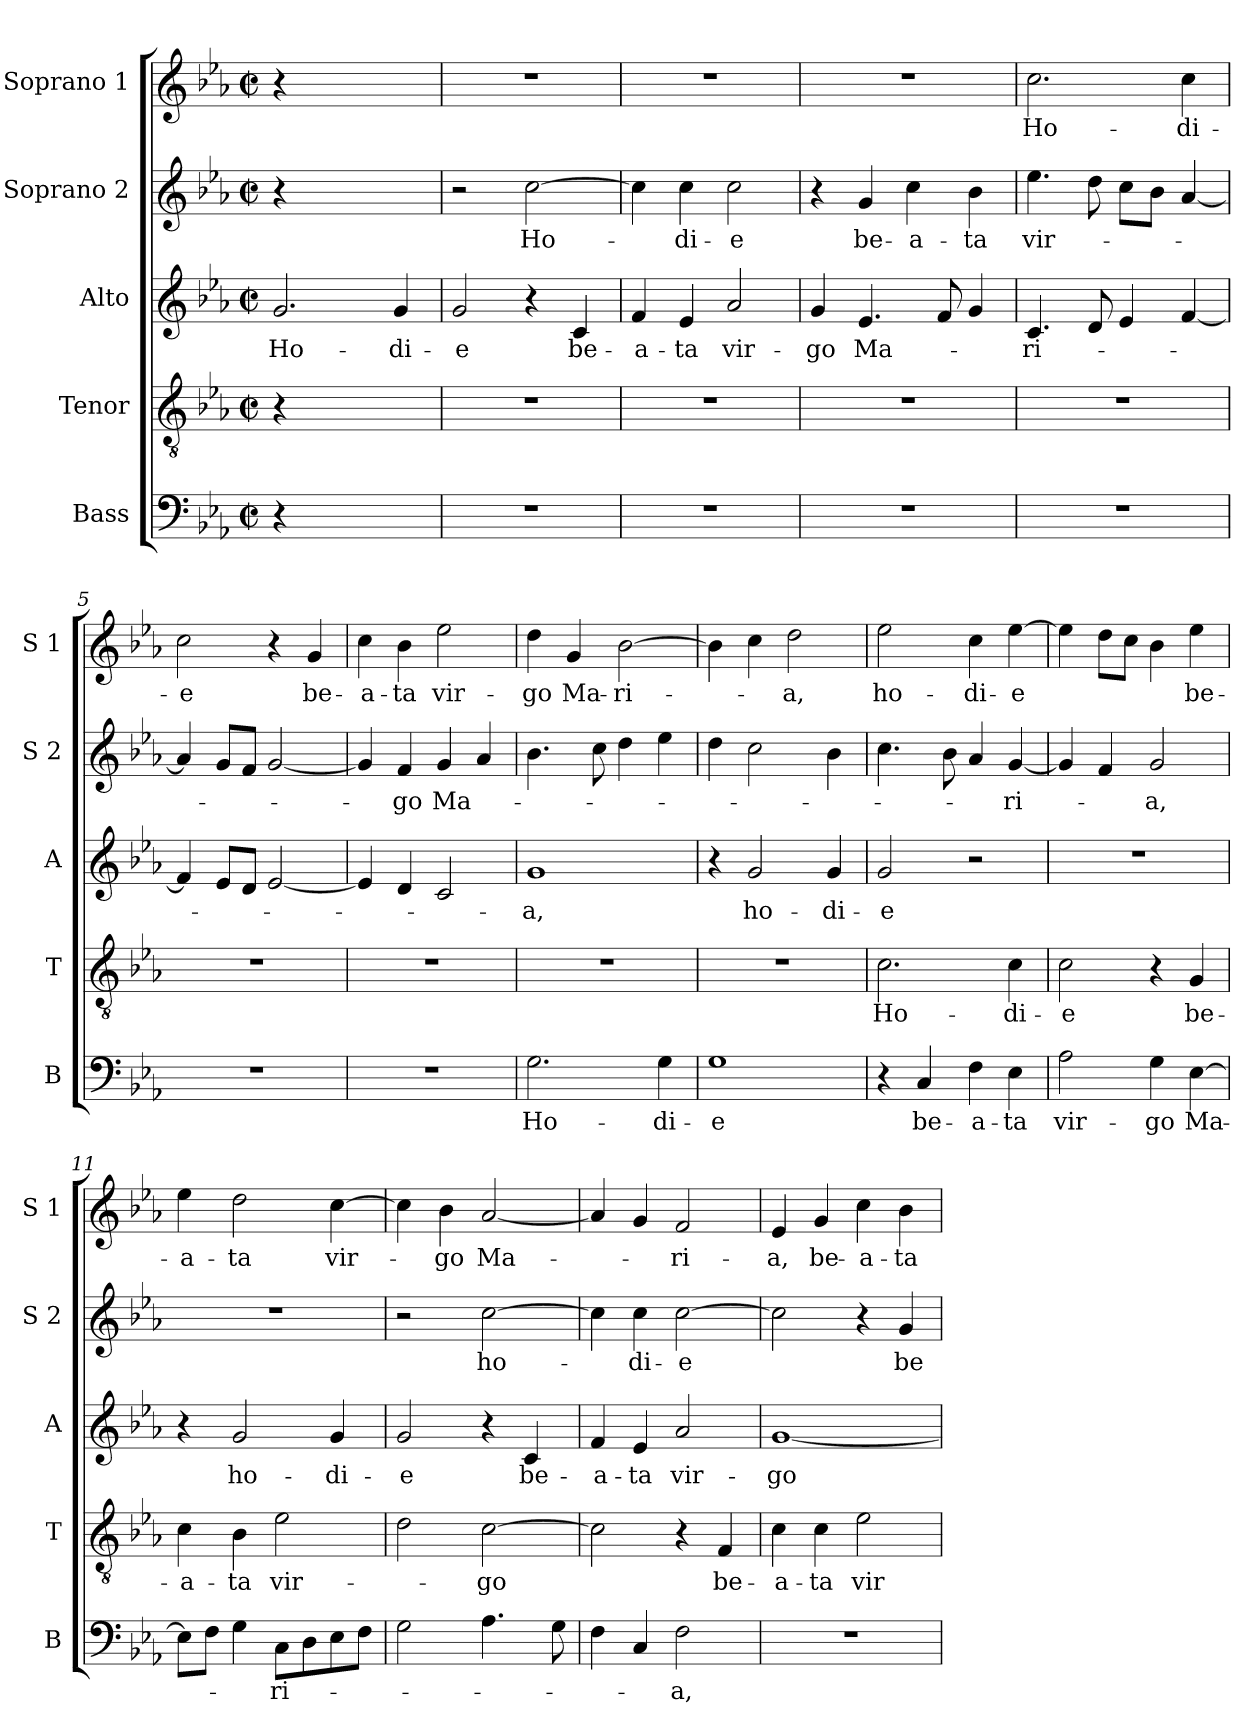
**kern	**text	**kern	**text	**kern	**text	**kern	**text	**kern	**text
*part5	*part5	*part4	*part4	*part3	*part3	*part2	*part2	*part1	*part1
*staff5	*staff5	*staff4	*staff4	*staff3	*staff3	*staff2	*staff2	*staff1	*staff1
*I"Bass	*	*I"Tenor	*	*I"Alto	*	*I"Soprano 2	*	*I"Soprano 1	*
*I'B	*	*I'T	*	*I'A	*	*I'S 2	*	*I'S 1	*
*clefF4	*	*clefGv2	*	*clefG2	*	*clefG2	*	*clefG2	*
*k[b-e-a-]	*	*k[b-e-a-]	*	*k[b-e-a-]	*	*k[b-e-a-]	*	*k[b-e-a-]	*
*E-:	*	*E-:	*	*E-:	*	*E-:	*	*E-:	*
*M2/2	*	*M2/2	*	*M2/2	*	*M2/2	*	*M2/2	*
*met(c|)	*	*met(c|)	*	*met(c|)	*	*met(c|)	*	*met(c|)	*
=	=	=	=	=	=	=	=	=	=
!	!	!	!	!	!LO:LY:b	!	!	!	!
4r	.	4r	.	2.g/	Ho-	4r	.	4r	.
2.ryy	.	2.ryy	.	.	.	2.ryy	.	2.ryy	.
!	!	!	!	!	!LO:LY:b	!	!	!	!
.	.	.	.	4g/	-di-	.	.	.	.
=1	=1	=1	=1	=1	=1	=1	=1	=1	=1
!	!	!	!	!	!LO:LY:b	!	!	!	!
1r	.	1r	.	2g/	-e	2r	.	1r	.
!	!	!	!	!	!	!	!LO:LY:b	!	!
.	.	.	.	4r	.	[2cc\	Ho-	.	.
!	!	!	!	!	!LO:LY:b	!	!	!	!
.	.	.	.	4c/	be-	.	.	.	.
=2	=2	=2	=2	=2	=2	=2	=2	=2	=2
!	!	!	!	!	!LO:LY:b	!	!	!	!
1r	.	1r	.	4f/	-a-	4cc\]	.	1r	.
!	!	!	!	!	!LO:LY:b	!	!LO:LY:b	!	!
.	.	.	.	4e-/	-ta	4cc\	-di-	.	.
!	!	!	!	!	!LO:LY:b	!	!LO:LY:b	!	!
.	.	.	.	2a-/	vir-	2cc\	-e	.	.
=3	=3	=3	=3	=3	=3	=3	=3	=3	=3
!	!	!	!	!	!LO:LY:b	!	!	!	!
1r	.	1r	.	4g/	-go	4r	.	1r	.
!	!	!	!	!	!LO:LY:b	!	!LO:LY:b	!	!
.	.	.	.	4.e-/	Ma-	4g/	be-	.	.
!	!	!	!	!	!	!	!LO:LY:b	!	!
.	.	.	.	.	.	4cc\	-a-	.	.
.	.	.	.	8f/	.	.	.	.	.
!	!	!	!	!	!	!	!LO:LY:b	!	!
.	.	.	.	4g/	.	4b-\	-ta	.	.
=4	=4	=4	=4	=4	=4	=4	=4	=4	=4
!	!	!	!	!	!LO:LY:b	!	!LO:LY:b	!	!LO:LY:b
1r	.	1r	.	4.c/	-ri-	4.ee-\	vir-	2.cc\	Ho-
.	.	.	.	8d/	.	8dd\	.	.	.
.	.	.	.	4e-/	.	8cc\L	.	.	.
.	.	.	.	.	.	8b-\J	.	.	.
!	!	!	!	!	!	!	!	!	!LO:LY:b
.	.	.	.	[4f/	.	[4a-/	.	4cc\	-di-
!!LO:LB:g=z
=5	=5	=5	=5	=5	=5	=5	=5	=5	=5
!	!	!	!	!	!	!	!	!	!LO:LY:b
1r	.	1r	.	4f/]	.	4a-/]	.	2cc\	-e
.	.	.	.	8e-/L	.	8g/L	.	.	.
.	.	.	.	8d/J	.	8f/J	.	.	.
.	.	.	.	[2e-/	.	[2g/	.	4r	.
!	!	!	!	!	!	!	!	!	!LO:LY:b
.	.	.	.	.	.	.	.	4g/	be-
=6	=6	=6	=6	=6	=6	=6	=6	=6	=6
!	!	!	!	!	!	!	!	!	!LO:LY:b
1r	.	1r	.	4e-/]	.	4g/]	.	4cc\	-a-
!	!	!	!	!	!	!	!LO:LY:b	!	!LO:LY:b
.	.	.	.	4d/	.	4f/	-go	4b-\	-ta
!	!	!	!	!	!	!	!LO:LY:b	!	!LO:LY:b
.	.	.	.	2c/	.	4g/	Ma-	2ee-\	vir-
.	.	.	.	.	.	4a-/	.	.	.
=7	=7	=7	=7	=7	=7	=7	=7	=7	=7
!	!LO:LY:b	!	!	!	!LO:LY:b	!	!	!	!LO:LY:b
2.G\	Ho-	1r	.	1g	-a,	4.b-\	.	4dd\	-go
!	!	!	!	!	!	!	!	!	!LO:LY:b
.	.	.	.	.	.	.	.	4g/	Ma-
.	.	.	.	.	.	8cc\	.	.	.
!	!	!	!	!	!	!	!	!	!LO:LY:b
.	.	.	.	.	.	4dd\	.	[2b-\	-ri-
!	!LO:LY:b	!	!	!	!	!	!	!	!
4G\	-di-	.	.	.	.	4ee-\	.	.	.
=8	=8	=8	=8	=8	=8	=8	=8	=8	=8
!	!LO:LY:b	!	!	!	!	!	!	!	!
1G	-e	1r	.	4r	.	4dd\	.	4b-\]	.
!	!	!	!	!	!LO:LY:b	!	!	!	!
.	.	.	.	2g/	ho-	2cc\	.	4cc\	.
!	!	!	!	!	!	!	!	!	!LO:LY:b
.	.	.	.	.	.	.	.	2dd\	-a,
!	!	!	!	!	!LO:LY:b	!	!	!	!
.	.	.	.	4g/	-di-	4b-\	.	.	.
=9	=9	=9	=9	=9	=9	=9	=9	=9	=9
!	!	!	!LO:LY:b	!	!LO:LY:b	!	!	!	!LO:LY:b
4r	.	2.c\	Ho-	2g/	-e	4.cc\	.	2ee-\	ho-
!	!LO:LY:b	!	!	!	!	!	!	!	!
4C/	be-	.	.	.	.	.	.	.	.
.	.	.	.	.	.	8b-\	.	.	.
!	!LO:LY:b	!	!	!	!	!	!	!	!LO:LY:b
4F\	-a-	.	.	2r	.	4a-/	.	4cc\	-di-
!	!LO:LY:b	!	!LO:LY:b	!	!	!	!LO:LY:b	!	!LO:LY:b
4E-\	-ta	4c\	-di-	.	.	[4g/	-ri-	[4ee-\	-e
!!LO:PB:g=z
=10	=10	=10	=10	=10	=10	=10	=10	=10	=10
!	!LO:LY:b	!	!LO:LY:b	!	!	!	!	!	!
2A-\	vir-	2c\	-e	1r	.	4g/]	.	4ee-\]	.
.	.	.	.	.	.	4f/	.	8dd\L	.
.	.	.	.	.	.	.	.	8cc\J	.
!	!LO:LY:b	!	!	!	!	!	!LO:LY:b	!	!
4G\	-go	4r	.	.	.	2g/	-a,	4b-\	.
!	!LO:LY:b	!	!LO:LY:b	!	!	!	!	!	!LO:LY:b
[4E-\	Ma-	4G/	be-	.	.	.	.	4ee-\	be-
=11	=11	=11	=11	=11	=11	=11	=11	=11	=11
!	!	!	!LO:LY:b	!	!	!	!	!	!LO:LY:b
8E-\L]	.	4c\	-a-	4r	.	1r	.	4ee-\	-a-
8F\J	.	.	.	.	.	.	.	.	.
!	!	!	!LO:LY:b	!	!LO:LY:b	!	!	!	!LO:LY:b
4G\	.	4B-\	-ta	2g/	ho-	.	.	2dd\	-ta
!	!LO:LY:b	!	!LO:LY:b	!	!	!	!	!	!
8C\L	-ri-	2e-\	vir-	.	.	.	.	.	.
8D\	.	.	.	.	.	.	.	.	.
!	!	!	!	!	!LO:LY:b	!	!	!	!LO:LY:b
8E-\	.	.	.	4g/	-di-	.	.	[4cc\	vir-
8F\J	.	.	.	.	.	.	.	.	.
=12	=12	=12	=12	=12	=12	=12	=12	=12	=12
!	!	!	!	!	!LO:LY:b	!	!	!	!
2G\	.	2d\	.	2g/	-e	2r	.	4cc\]	.
!	!	!	!	!	!	!	!	!	!LO:LY:b
.	.	.	.	.	.	.	.	4b-\	-go
!	!	!	!LO:LY:b	!	!	!	!LO:LY:b	!	!LO:LY:b
4.A-\	.	[2c\	-go	4r	.	[2cc\	ho-	[2a-/	Ma-
!	!	!	!	!	!LO:LY:b	!	!	!	!
.	.	.	.	4c/	be-	.	.	.	.
8G\	.	.	.	.	.	.	.	.	.
=13	=13	=13	=13	=13	=13	=13	=13	=13	=13
!	!	!	!	!	!LO:LY:b	!	!	!	!
4F\	.	2c\]	.	4f/	-a-	4cc\]	.	4a-/]	.
!	!	!	!	!	!LO:LY:b	!	!LO:LY:b	!	!
4C/	.	.	.	4e-/	-ta	4cc\	-di-	4g/	.
!	!LO:LY:b	!	!	!	!LO:LY:b	!	!LO:LY:b	!	!LO:LY:b
2F\	-a,	4r	.	2a-/	vir-	[2cc\	-e	2f/	-ri-
!	!	!	!LO:LY:b	!	!	!	!	!	!
.	.	4F/	be-	.	.	.	.	.	.
=14	=14	=14	=14	=14	=14	=14	=14	=14	=14
!	!	!	!LO:LY:b	!	!LO:LY:b	!	!	!	!LO:LY:b
1r	.	4c\	-a-	[1g	-go	2cc\]	.	4e-/	-a,
!	!	!	!LO:LY:b	!	!	!	!	!	!LO:LY:b
.	.	4c\	-ta	.	.	.	.	4g/	be-
!	!	!	!LO:LY:b	!	!	!	!	!	!LO:LY:b
.	.	2e-\	vir-	.	.	4r	.	4cc\	-a-
!	!	!	!	!	!	!	!LO:LY:b	!	!LO:LY:b
.	.	.	.	.	.	4g/	be-	4b-\	-ta
=	=	=	=	=	=	=	=	=	=
*-	*-	*-	*-	*-	*-	*-	*-	*-	*-
